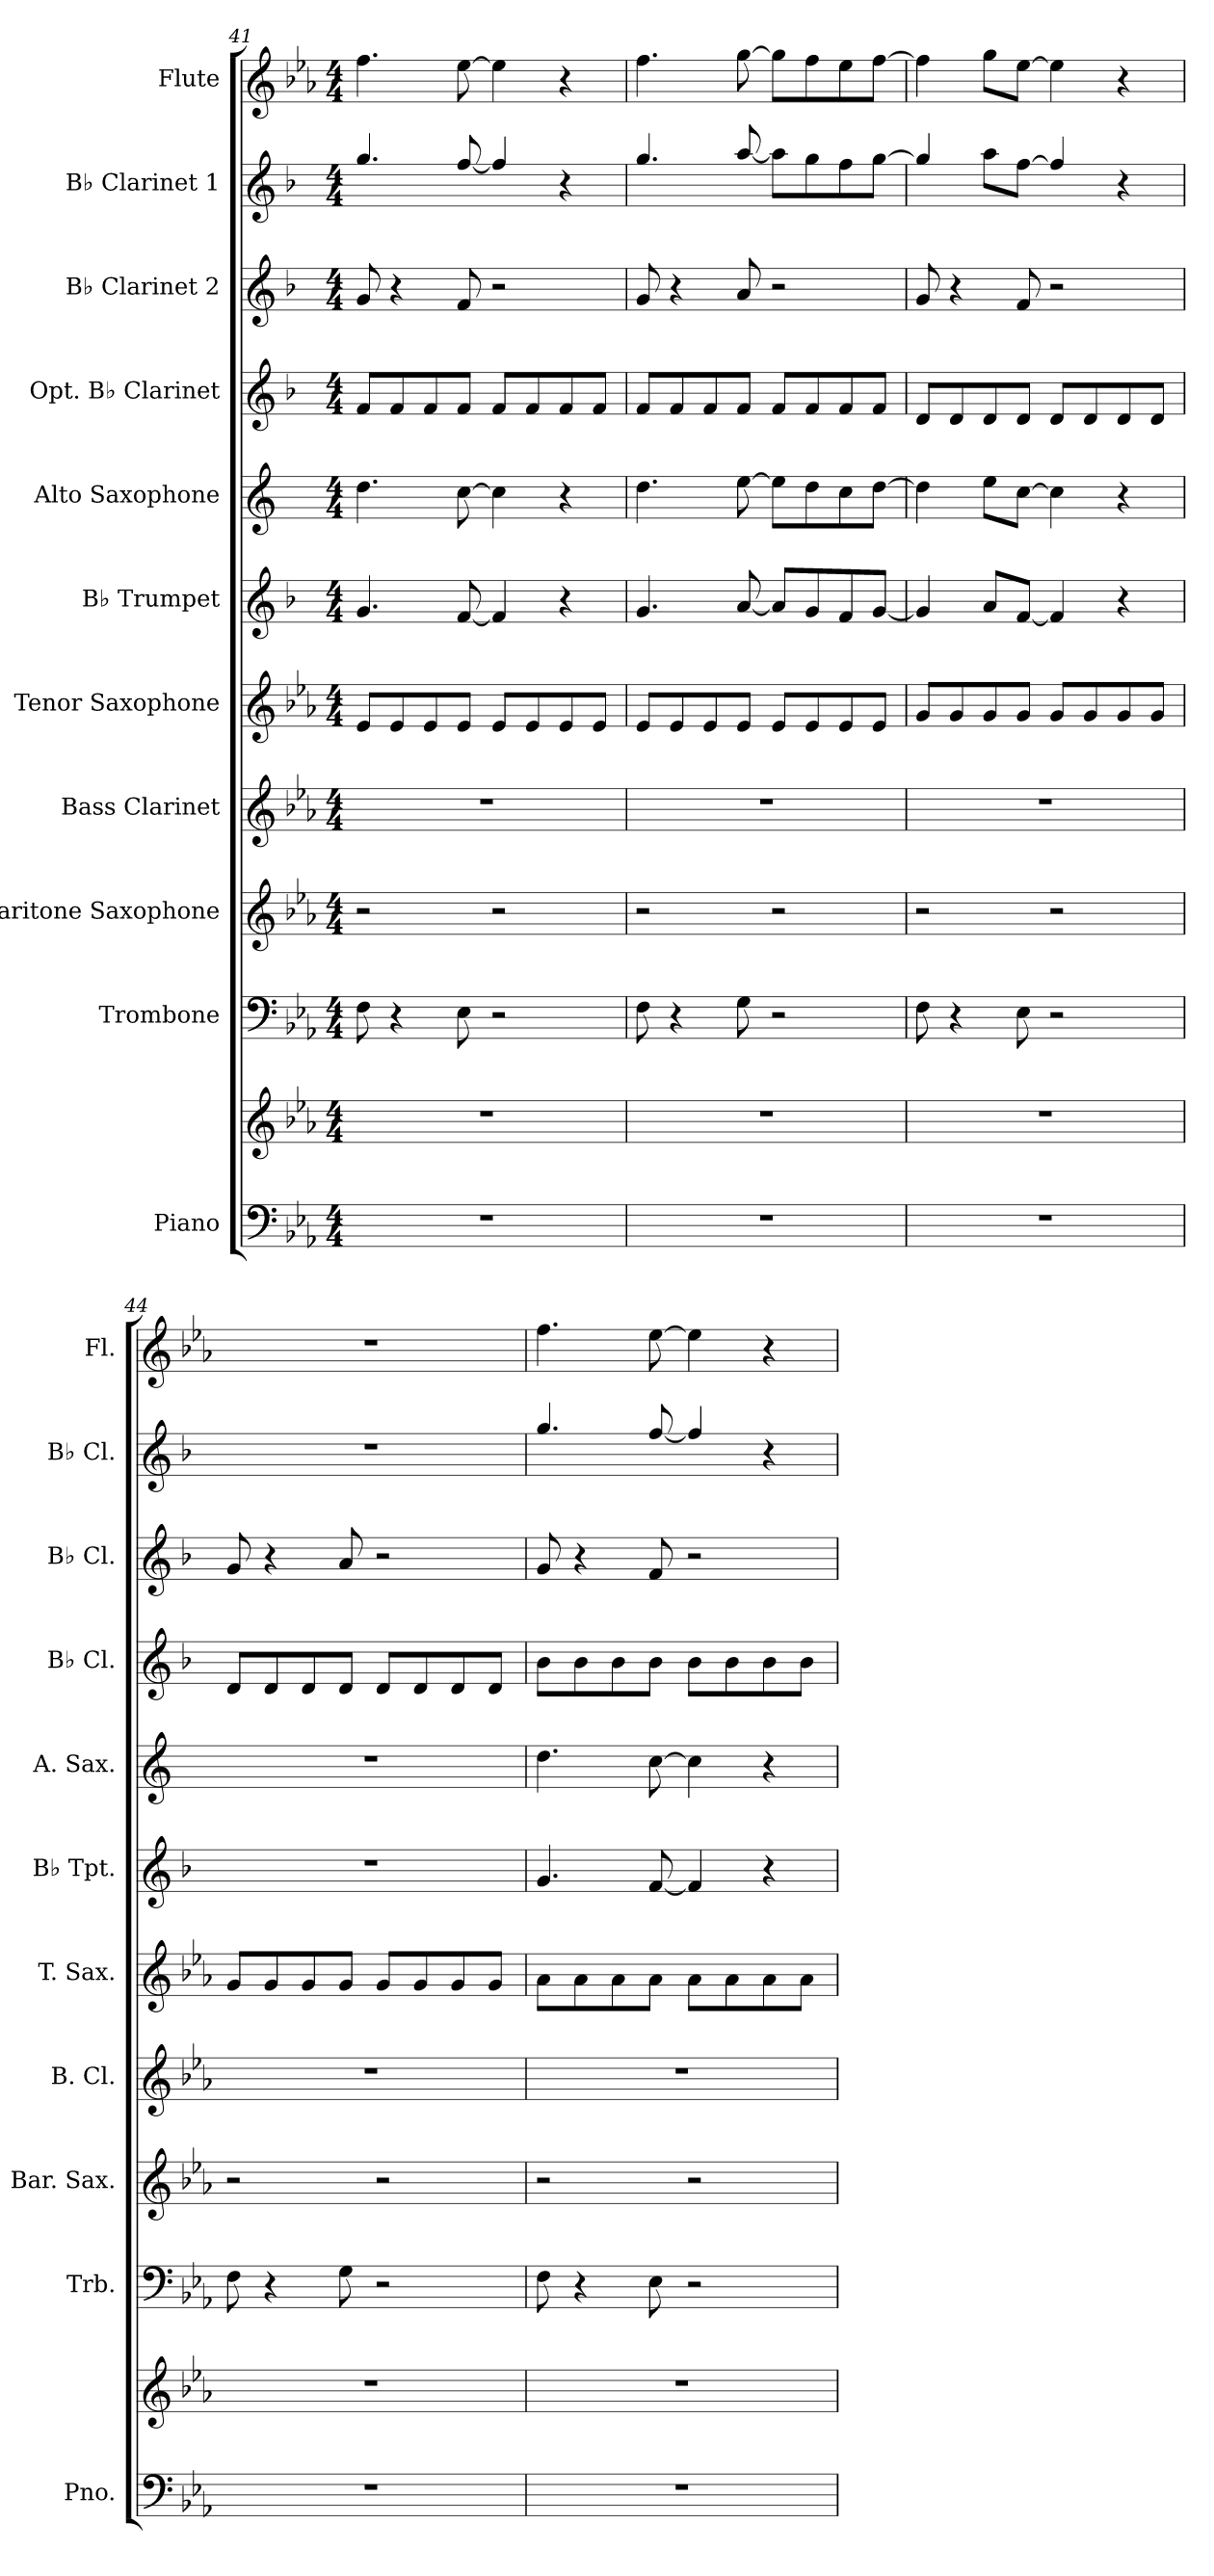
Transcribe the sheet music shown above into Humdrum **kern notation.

**kern	**kern	**kern	**kern	**kern	**kern	**kern	**kern	**kern	**kern	**kern	**kern
*part11	*part11	*part10	*part9	*part8	*part7	*part6	*part5	*part4	*part3	*part2	*part1
*staff12	*staff11	*staff10	*staff9	*staff8	*staff7	*staff6	*staff5	*staff4	*staff3	*staff2	*staff1
*I"Piano	*	*I"Trombone	*I"Baritone Saxophone	*I"Bass Clarinet	*I"Tenor Saxophone	*I"B♭ Trumpet	*I"Alto Saxophone	*I"Opt. B♭ Clarinet	*I"B♭ Clarinet 2	*I"B♭ Clarinet 1	*I"Flute
*I'Pno.	*	*I'Trb.	*I'Bar. Sax.	*I'B. Cl.	*I'T. Sax.	*I'B♭ Tpt.	*I'A. Sax.	*I'B♭ Cl.	*I'B♭ Cl.	*I'B♭ Cl.	*I'Fl.
*clefF4	*clefG2	*clefF4	*clefG2	*clefG2	*clefG2	*clefG2	*clefG2	*clefG2	*clefG2	*clefG2	*clefG2
*	*	*	*ITrd12c21	*ITrd8c14	*ITrd8c14	*ITrd1c2	*ITrd5c9	*ITrd1c2	*ITrd1c2	*ITrd1c2	*
*k[b-e-a-]	*k[b-e-a-]	*k[b-e-a-]	*k[b-e-a-]	*k[b-e-a-]	*k[b-e-a-]	*k[b-e-a-]	*k[b-e-a-]	*k[b-e-a-]	*k[b-e-a-]	*k[b-e-a-]	*k[b-e-a-]
*E-:	*E-:	*E-:	*	*	*	*	*	*	*	*	*E-:
*M4/4	*M4/4	*M4/4	*M4/4	*M4/4	*M4/4	*M4/4	*M4/4	*M4/4	*M4/4	*M4/4	*M4/4
=41	=41	=41	=41	=41	=41	=41	=41	=41	=41	=41	=41
1r	1r	8F\	2r	1r	8E-/L	4.f/	4.f\	8e-/L	8f/	4.ff/	4.ff\
.	.	4r	.	.	8E-/	.	.	8e-/	4r	.	.
.	.	.	.	.	8E-/	.	.	8e-/	.	.	.
.	.	8E-\	.	.	8E-/J	[8e-/	[8e-\	8e-/J	8e-/	[8ee-/	[8ee-\
.	.	2r	2r	.	8E-/L	4e-/]	4e-\]	8e-/L	2r	4ee-/]	4ee-\]
.	.	.	.	.	8E-/	.	.	8e-/	.	.	.
.	.	.	.	.	8E-/	4r	4r	8e-/	.	4r	4r
.	.	.	.	.	8E-/J	.	.	8e-/J	.	.	.
=42	=42	=42	=42	=42	=42	=42	=42	=42	=42	=42	=42
1r	1r	8F\	2r	1r	8E-/L	4.f/	4.f\	8e-/L	8f/	4.ff/	4.ff\
.	.	4r	.	.	8E-/	.	.	8e-/	4r	.	.
.	.	.	.	.	8E-/	.	.	8e-/	.	.	.
.	.	8G\	.	.	8E-/J	[8g/	[8g\	8e-/J	8g/	[8gg/	[8gg\
.	.	2r	2r	.	8E-/L	8g/L]	8g\L]	8e-/L	2r	8gg\L]	8gg\L]
.	.	.	.	.	8E-/	8f/	8f\	8e-/	.	8ff\	8ff\
.	.	.	.	.	8E-/	8e-/	8e-\	8e-/	.	8ee-\	8ee-\
.	.	.	.	.	8E-/J	[8f/J	[8f\J	8e-/J	.	[8ff\J	[8ff\J
!!LO:PB:g=z
=43	=43	=43	=43	=43	=43	=43	=43	=43	=43	=43	=43
1r	1r	8F\	2r	1r	8G/L	4f/]	4f\]	8c/L	8f/	4ff/]	4ff\]
.	.	4r	.	.	8G/	.	.	8c/	4r	.	.
.	.	.	.	.	8G/	8g/L	8g\L	8c/	.	8gg\L	8gg\L
.	.	8E-\	.	.	8G/J	[8e-/J	[8e-\J	8c/J	8e-/	[8ee-\J	[8ee-\J
.	.	2r	2r	.	8G/L	4e-/]	4e-\]	8c/L	2r	4ee-/]	4ee-\]
.	.	.	.	.	8G/	.	.	8c/	.	.	.
.	.	.	.	.	8G/	4r	4r	8c/	.	4r	4r
.	.	.	.	.	8G/J	.	.	8c/J	.	.	.
=44	=44	=44	=44	=44	=44	=44	=44	=44	=44	=44	=44
1r	1r	8F\	2r	1r	8G/L	1r	1r	8c/L	8f/	1r	1r
.	.	4r	.	.	8G/	.	.	8c/	4r	.	.
.	.	.	.	.	8G/	.	.	8c/	.	.	.
.	.	8G\	.	.	8G/J	.	.	8c/J	8g/	.	.
.	.	2r	2r	.	8G/L	.	.	8c/L	2r	.	.
.	.	.	.	.	8G/	.	.	8c/	.	.	.
.	.	.	.	.	8G/	.	.	8c/	.	.	.
.	.	.	.	.	8G/J	.	.	8c/J	.	.	.
=45	=45	=45	=45	=45	=45	=45	=45	=45	=45	=45	=45
1r	1r	8F\	2r	1r	8A-\L	4.f/	4.f\	8a-\L	8f/	4.ff/	4.ff\
.	.	4r	.	.	8A-\	.	.	8a-\	4r	.	.
.	.	.	.	.	8A-\	.	.	8a-\	.	.	.
.	.	8E-\	.	.	8A-\J	[8e-/	[8e-\	8a-\J	8e-/	[8ee-/	[8ee-\
.	.	2r	2r	.	8A-\L	4e-/]	4e-\]	8a-\L	2r	4ee-/]	4ee-\]
.	.	.	.	.	8A-\	.	.	8a-\	.	.	.
.	.	.	.	.	8A-\	4r	4r	8a-\	.	4r	4r
.	.	.	.	.	8A-\J	.	.	8a-\J	.	.	.
=	=	=	=	=	=	=	=	=	=	=	=
*-	*-	*-	*-	*-	*-	*-	*-	*-	*-	*-	*-
